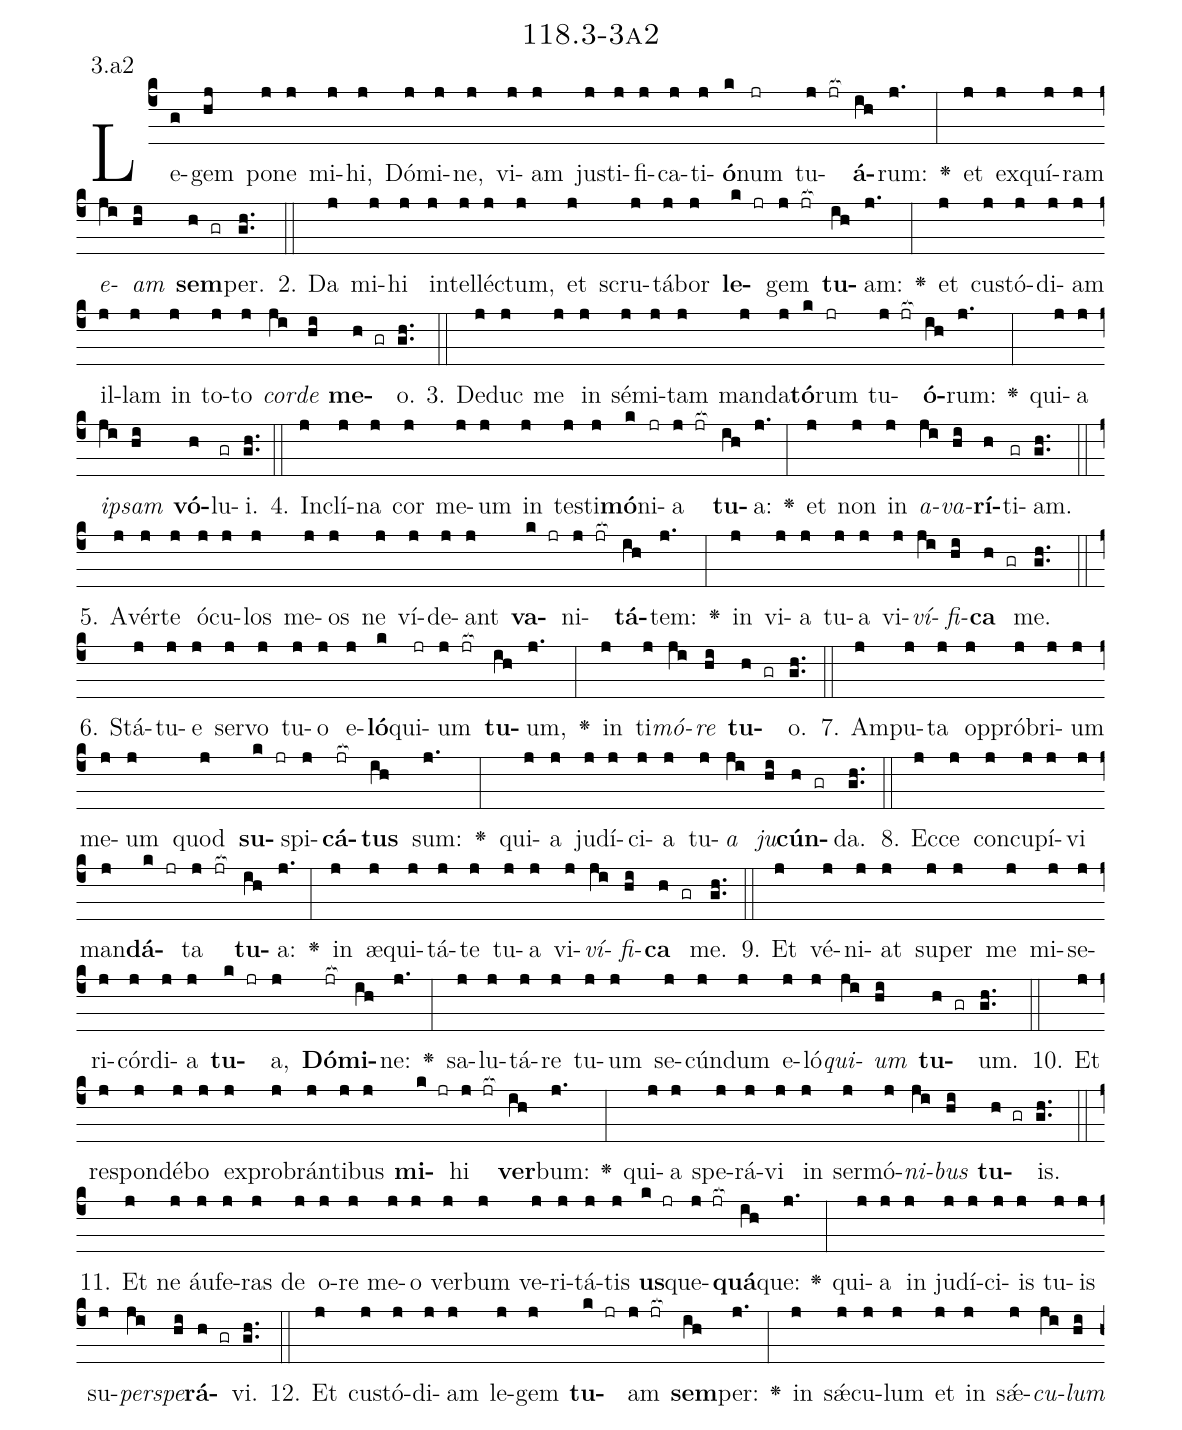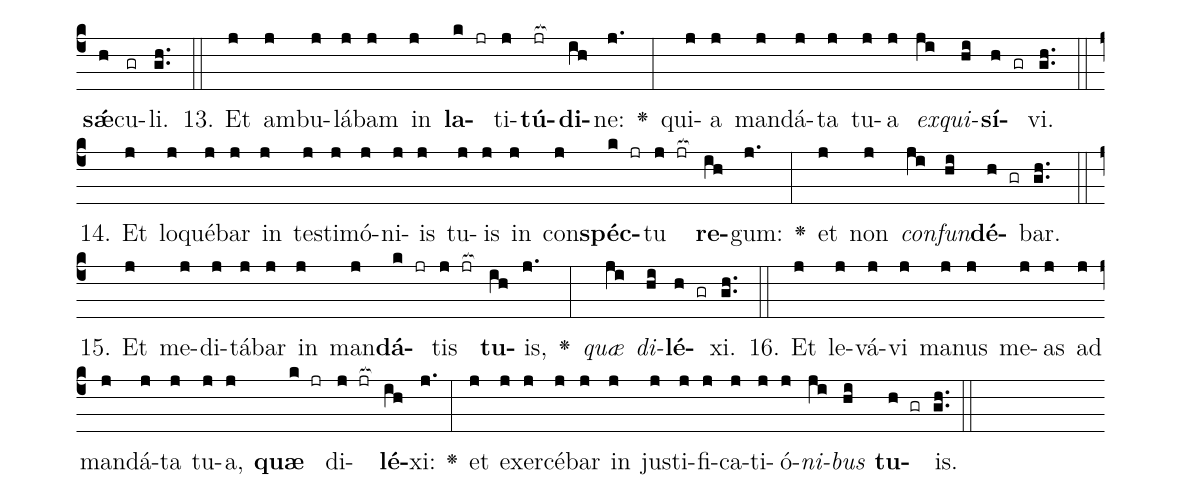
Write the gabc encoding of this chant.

name: 118.3-3a2;
annotation: 3.a2;
%%
(c4)Le(g)gem(hj) po(j)ne(j) mi(j)hi,(j) Dó(j)mi(j)ne,(j) vi(j)am(j) jus(j)ti(j)fi(j)ca(j)ti(j)<b>ó</b>(k)num(jr) tu(j jr[ocb:1{])<b>á</b>(ih[ocb:0}])rum:(j.) <v>\greheightstar</v>(:) et(j) ex(j)quí(j)ram(j) <i>e</i>(ji)<i>am</i>(hi) <b>sem</b>(h gr)per.(gh..) (::)
2. Da(j) mi(j)hi(j) in(j)tel(j)léc(j)tum,(j) et(j) scru(j)tá(j)bor(j) <b>le</b>(k jr)gem(j jr[ocb:1{]) <b>tu</b>(ih[ocb:0}])am:(j.) <v>\greheightstar</v>(:) et(j) cus(j)tó(j)di(j)am(j) il(j)lam(j) in(j) to(j)to(j) <i>cor</i>(ji)<i>de</i>(hi) <b>me</b>(h gr)o.(gh..) (::)
3. De(j)duc(j) me(j) in(j) sé(j)mi(j)tam(j) man(j)da(j)<b>tó</b>(k)rum(jr) tu(j jr[ocb:1{])<b>ó</b>(ih[ocb:0}])rum:(j.) <v>\greheightstar</v>(:) qui(j)a(j) <i>ip</i>(ji)<i>sam</i>(hi) <b>vó</b>(h)lu(gr)i.(gh..) (::)
4. In(j)clí(j)na(j) cor(j) me(j)um(j) in(j) tes(j)ti(j)<b>mó</b>(k)ni(jr)a(j jr[ocb:1{]) <b>tu</b>(ih[ocb:0}])a:(j.) <v>\greheightstar</v>(:) et(j) non(j) in(j) <i>a</i>(ji)<i>va</i>(hi)<b>rí</b>(h)ti(gr)am.(gh..) (::)
5. A(j)vér(j)te(j) ó(j)cu(j)los(j) me(j)os(j) ne(j) ví(j)de(j)ant(j) <b>va</b>(k jr)ni(j jr[ocb:1{])<b>tá</b>(ih[ocb:0}])tem:(j.) <v>\greheightstar</v>(:) in(j) vi(j)a(j) tu(j)a(j) vi(j)<i>ví</i>(ji)<i>fi</i>(hi)<b>ca</b>(h gr) me.(gh..) (::)
6. Stá(j)tu(j)e(j) ser(j)vo(j) tu(j)o(j) e(j)<b>ló</b>(k)qui(jr)um(j jr[ocb:1{]) <b>tu</b>(ih[ocb:0}])um,(j.) <v>\greheightstar</v>(:) in(j) ti(j)<i>mó</i>(ji)<i>re</i>(hi) <b>tu</b>(h gr)o.(gh..) (::)
7. Am(j)pu(j)ta(j) op(j)pró(j)bri(j)um(j) me(j)um(j) quod(j) <b>su</b>(k jr)spi(j)<b>cá</b>(jr[ocb:1{])<b>tus</b>(ih[ocb:0}]) sum:(j.) <v>\greheightstar</v>(:) qui(j)a(j) ju(j)dí(j)ci(j)a(j) tu(j)<i>a</i>(ji) <i>ju</i>(hi)<b>cún</b>(h gr)da.(gh..) (::)
8. Ec(j)ce(j) con(j)cu(j)pí(j)vi(j) man(j)<b>dá</b>(k jr)ta(j jr[ocb:1{]) <b>tu</b>(ih[ocb:0}])a:(j.) <v>\greheightstar</v>(:) in(j) æ(j)qui(j)tá(j)te(j) tu(j)a(j) vi(j)<i>ví</i>(ji)<i>fi</i>(hi)<b>ca</b>(h gr) me.(gh..) (::)
9. Et(j) vé(j)ni(j)at(j) su(j)per(j) me(j) mi(j)se(j)ri(j)cór(j)di(j)a(j) <b>tu</b>(k jr)a,(j) <b>Dó</b>(jr[ocb:1{])<b>mi</b>(ih[ocb:0}])ne:(j.) <v>\greheightstar</v>(:) sa(j)lu(j)tá(j)re(j) tu(j)um(j) se(j)cún(j)dum(j) e(j)ló(j)<i>qui</i>(ji)<i>um</i>(hi) <b>tu</b>(h gr)um.(gh..) (::)
10. Et(j) re(j)spon(j)dé(j)bo(j) ex(j)pro(j)brán(j)ti(j)bus(j) <b>mi</b>(k jr)hi(j jr[ocb:1{]) <b>ver</b>(ih[ocb:0}])bum:(j.) <v>\greheightstar</v>(:) qui(j)a(j) spe(j)rá(j)vi(j) in(j) ser(j)mó(j)<i>ni</i>(ji)<i>bus</i>(hi) <b>tu</b>(h gr)is.(gh..) (::)
11. Et(j) ne(j) áu(j)fe(j)ras(j) de(j) o(j)re(j) me(j)o(j) ver(j)bum(j) ve(j)ri(j)tá(j)tis(j) <b>us</b>(k jr)que(j jr[ocb:1{])<b>quá</b>(ih[ocb:0}])que:(j.) <v>\greheightstar</v>(:) qui(j)a(j) in(j) ju(j)dí(j)ci(j)is(j) tu(j)is(j) su(j)<i>per</i>(ji)<i>spe</i>(hi)<b>rá</b>(h gr)vi.(gh..) (::)
12. Et(j) cus(j)tó(j)di(j)am(j) le(j)gem(j) <b>tu</b>(k jr)am(j jr[ocb:1{]) <b>sem</b>(ih[ocb:0}])per:(j.) <v>\greheightstar</v>(:) in(j) sǽ(j)cu(j)lum(j) et(j) in(j) sǽ(j)<i>cu</i>(ji)<i>lum</i>(hi) <b>sǽ</b>(h)cu(gr)li.(gh..) (::)
13. Et(j) am(j)bu(j)lá(j)bam(j) in(j) <b>la</b>(k jr)ti(j)<b>tú</b>(jr[ocb:1{])<b>di</b>(ih[ocb:0}])ne:(j.) <v>\greheightstar</v>(:) qui(j)a(j) man(j)dá(j)ta(j) tu(j)a(j) <i>ex</i>(ji)<i>qui</i>(hi)<b>sí</b>(h gr)vi.(gh..) (::)
14. Et(j) lo(j)qué(j)bar(j) in(j) tes(j)ti(j)mó(j)ni(j)is(j) tu(j)is(j) in(j) con(j)<b>spéc</b>(k jr)tu(j jr[ocb:1{]) <b>re</b>(ih[ocb:0}])gum:(j.) <v>\greheightstar</v>(:) et(j) non(j) <i>con</i>(ji)<i>fun</i>(hi)<b>dé</b>(h gr)bar.(gh..) (::)
15. Et(j) me(j)di(j)tá(j)bar(j) in(j) man(j)<b>dá</b>(k jr)tis(j jr[ocb:1{]) <b>tu</b>(ih[ocb:0}])is,(j.) <v>\greheightstar</v>(:) <i>quæ</i>(ji) <i>di</i>(hi)<b>lé</b>(h gr)xi.(gh..) (::)
16. Et(j) le(j)vá(j)vi(j) ma(j)nus(j) me(j)as(j) ad(j) man(j)dá(j)ta(j) tu(j)a,(j) <b>quæ</b>(k jr) di(j jr[ocb:1{])<b>lé</b>(ih[ocb:0}])xi:(j.) <v>\greheightstar</v>(:) et(j) ex(j)er(j)cé(j)bar(j) in(j) jus(j)ti(j)fi(j)ca(j)ti(j)ó(j)<i>ni</i>(ji)<i>bus</i>(hi) <b>tu</b>(h gr)is.(gh..) (::)
